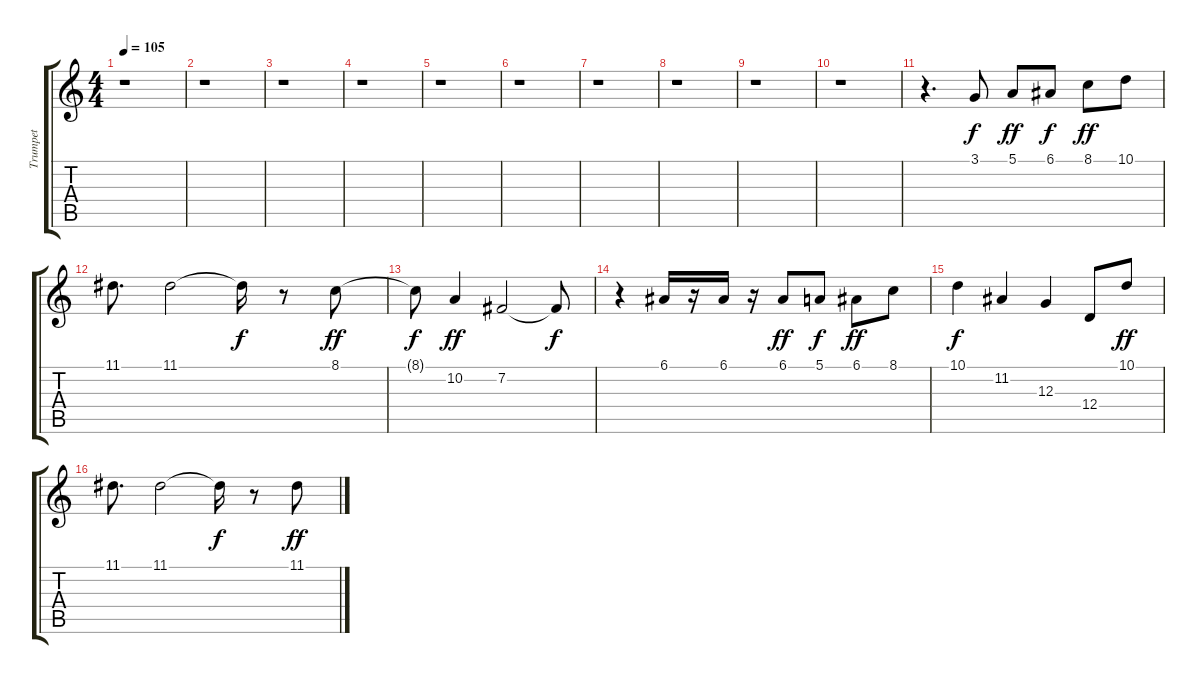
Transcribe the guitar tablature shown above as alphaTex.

\track ("Trumpet" "Trumpet") {instrument trumpet}
\staff {score tabs}
\tuning (E4 B3 G3 D3 A2 E2) {hide}
\ts (4 4)
\tempo 105
\clef g2
\ks c
r.1{dy f} |
r.1 |
r.1 |
r.1 |
r.1 |
r.1 |
r.1 |
r.1 |
r.1 |
r.1 |
r.4{d} 3.1.8 5.1.8{dy ff} 6.1.8{dy f} 8.1.8{dy ff} 10.1.8 |
11.1.8{d} 11.1.2 11.1{t}.16{dy f} r.8 8.1.8{dy ff} |
8.1{t}.8{dy f} 10.2.4{dy ff} 7.2.2 7.2{t}.8{dy f} |
r.4 6.1.16 r.16 6.1.16 r.16 6.1.8{dy ff} 5.1.8{dy f} 6.1.8{dy ff} 8.1.8 |
10.1.4{dy f} 11.2.4 12.3.4 12.4.8 10.1.8{dy ff} |
11.1.8{d} 11.1.2 11.1{t}.16{dy f} r.8 11.1.8{dy ff}
